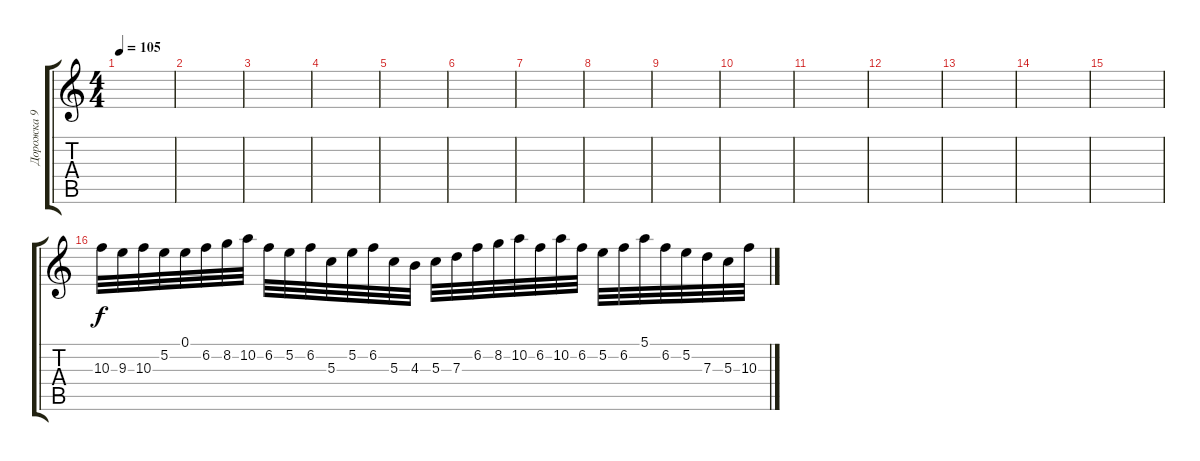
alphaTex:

\track ("Дорожка 9" "Дорожка 9") {instrument distortionguitar}
\staff {score tabs}
\tuning (E4 B3 G3 D3 A2 E2) {hide}
\ts (4 4)
\tempo 105
\clef g2
\ks c
|
|
|
|
|
|
|
|
|
|
|
|
|
|
|
10.3.32 9.3.32 10.3.32 5.2.32 0.1.32 6.2.32 8.2.32 10.2.32 6.2.32 5.2.32 6.2.32 5.3.32 5.2.32 6.2.32 5.3.32 4.3.32 5.3.32 7.3.32 6.2.32 8.2.32 10.2.32 6.2.32 10.2.32 6.2.32 5.2.32 6.2.32 5.1.32 6.2.32 5.2.32 7.3.32 5.3.32 10.3.32
